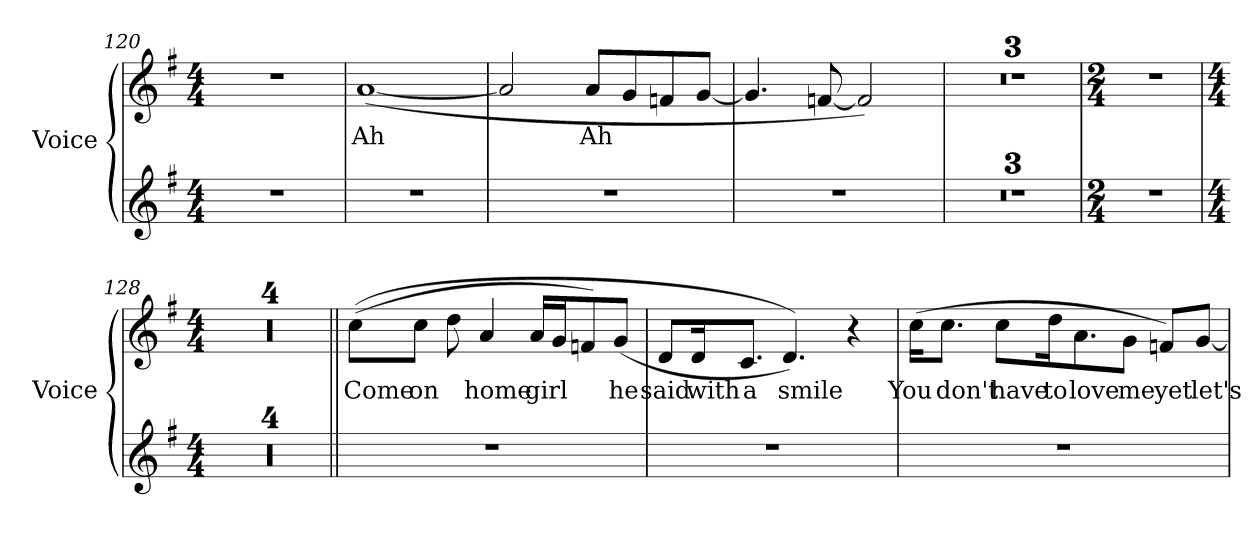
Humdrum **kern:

**kern	**kern	**text
*part2	*part1	*part1
*staff2	*staff1	*staff1
*I"Voice	*I"Voice	*
*I'Voice	*I'Voice	*
*clefG2	*clefG2	*
*k[f#]	*k[f#]	*
*G:	*G:	*
*M4/4	*M4/4	*
=120	=120	=120
1r	1r	.
=121	=121	=121
!	!	!LO:LY:b:color=#000000
1r	([1ai	Ah
=122	=122	=122
1r	2ai/]	.
!	!	!LO:LY:b:color=#000000
.	8ai/L	Ah
.	8gi/	.
.	8fni/	.
.	[8gi/J	.
=123	=123	=123
1r	4.gi/]	.
.	[8fni/	.
.	2fi/])	.
=124	=124	=124
1r	1r	.
!!LO:LB:g=z
=125	=125	=125
1r	1r	.
=126	=126	=126
1r	1r	.
=127	=127	=127
*M2/4	*M2/4	*
!LO:N:vis=1	!LO:N:vis=1	!
2r	2r	.
=128	=128	=128
*M4/4	*M4/4	*
1r	1r	.
=129	=129	=129
1r	1r	.
=130	=130	=130
1r	1r	.
=131	=131	=131
1r	1r	.
=132||	=132||	=132||
!	!	!LO:LY:b:color=#000000
1r	((8cci\L	Come
!	!	!LO:LY:b:color=#000000
.	8cci\J	on
.	8ddi\	.
!	!	!LO:LY:b:color=#000000
.	4ai/	home
!	!	!LO:LY:b:color=#000000
.	16ai/LL	girl
.	16gi/J	.
.	8fni/)	.
!	!	!LO:LY:b:color=#000000
.	(8gi/J	he
!!LO:LB:g=z
=133	=133	=133
!	!	!LO:LY:b:color=#000000
1r	8di/L	said
!	!	!LO:LY:b:color=#000000
.	16di/k	with
!	!	!LO:LY:b:color=#000000
.	8.ci/J	a
!	!	!LO:LY:b:color=#000000
.	4.di/))	smile
.	4r	.
=134	=134	=134
!	!	!LO:LY:b:color=#000000
1r	(16cci\KL	You
!	!	!LO:LY:b:color=#000000
.	8.cci\J	don't
!	!	!LO:LY:b:color=#000000
.	8cci\L	have
!	!	!LO:LY:b:color=#000000
.	16ddi\k	to
!	!	!LO:LY:b:color=#000000
.	8.ai\	love
!	!	!LO:LY:b:color=#000000
.	8gi\J	me
!	!	!LO:LY:b:color=#000000
.	8fni/L)	yet
!	!	!LO:LY:b:color=#000000
.	[8gi/J	let's
=	=	=
*-	*-	*-
